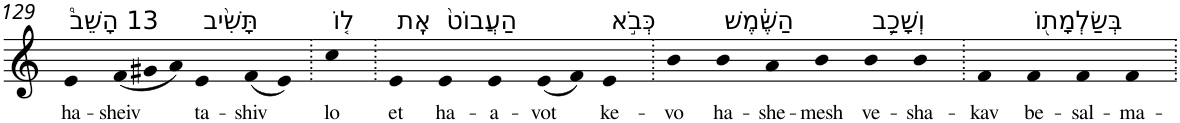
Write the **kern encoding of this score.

**kern	**text
*part1	*part1
*staff1	*staff1
*I"Piano	*
*I'Pno	*
!!LO:PB:g=z
*clefG2	*
*k[]	*
=129	=129
!LO:TX:a:t=13 הָשֵׁב֩	!
!	!LO:LY:b
4e	ha-
!	!LO:LY:b
(12f	-sheiv
12g#X	.
12a)	.
!LO:TX:a:t=תָּשִׁ֨יב	!
!	!LO:LY:b
4e	ta-
!	!LO:LY:b
(8f	-shiv
8e)	.
=130.	=130.
!LO:TX:a:t=ל֤וֹ	!
!	!LO:LY:b
4cc	lo
=131.	=131.
!LO:TX:a:t=אֶֽת	!
!	!LO:LY:b
4e	et
!LO:TX:a:t=הַעֲבוֹט֙	!
!	!LO:LY:b
4e	ha-
!	!LO:LY:b
4e	-a-
!	!LO:LY:b
(8e	-vot
8f)	.
!LO:TX:a:t=כְּבֹ֣א	!
!	!LO:LY:b
4e	ke-
=132.	=132.
!	!LO:LY:b
4b	-vo
!LO:TX:a:t=הַשֶּׁ֔מֶשׁ	!
!	!LO:LY:b
4b	ha-
!	!LO:LY:b
4a	-she-
!	!LO:LY:b
4b	-mesh
!LO:TX:a:t=וְשָׁכַ֥ב	!
!	!LO:LY:b
4b	ve-
!	!LO:LY:b
4b	-sha-
=133.	=133.
!	!LO:LY:b
4f	-kav
!LO:TX:a:t=בְּשַׂלְמָת֖וֹ	!
!	!LO:LY:b
4f	be-
!	!LO:LY:b
4f	-sal-
!	!LO:LY:b
4f	-ma-
=.	=.
*-	*-
